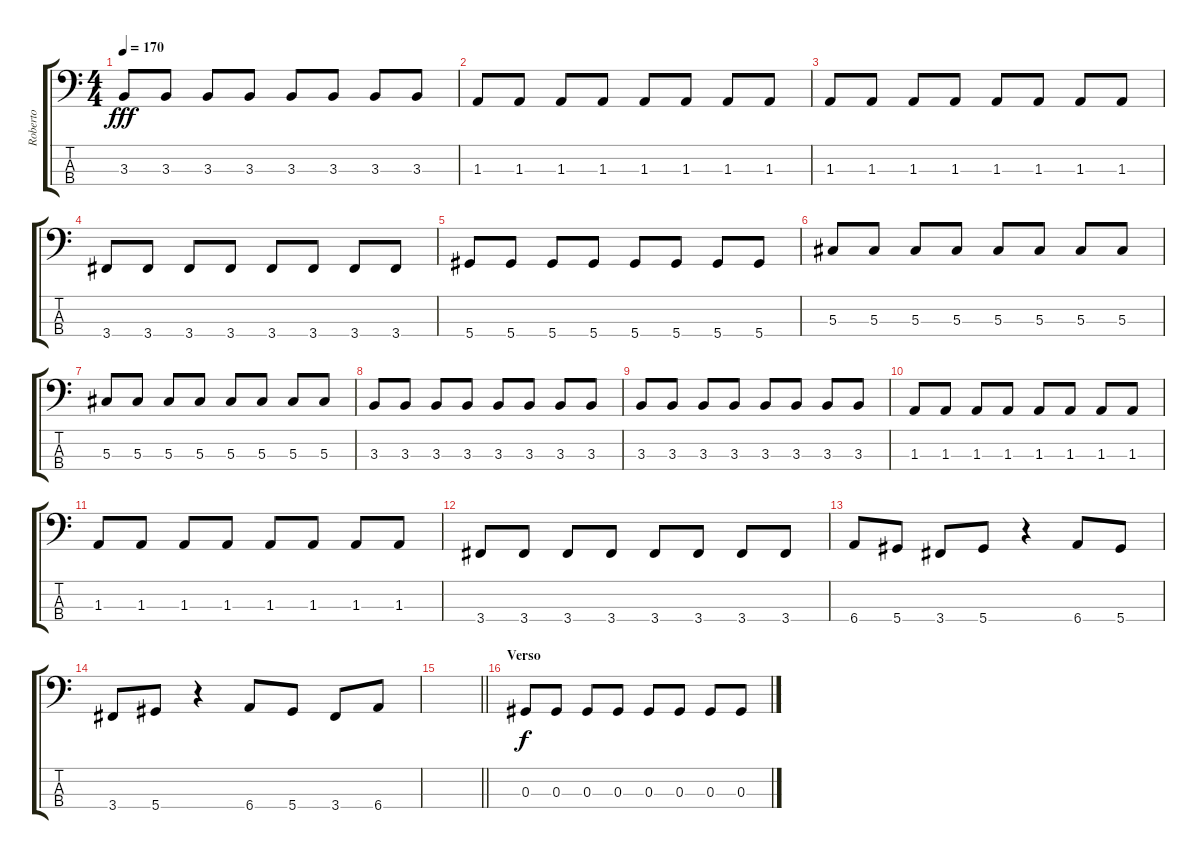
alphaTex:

\track ("Roberto" "Roberto") {instrument electricbassfinger}
\staff {score tabs}
\tuning (Gb2 Db2 Ab1 Eb1) {hide}
\ts (4 4)
\tempo 170
\clef f4
\ks c
3.3.8{dy fff} 3.3.8 3.3.8 3.3.8 3.3.8 3.3.8 3.3.8 3.3.8 |
1.3.8 1.3.8 1.3.8 1.3.8 1.3.8 1.3.8 1.3.8 1.3.8 |
1.3.8 1.3.8 1.3.8 1.3.8 1.3.8 1.3.8 1.3.8 1.3.8 |
3.4.8 3.4.8 3.4.8 3.4.8 3.4.8 3.4.8 3.4.8 3.4.8 |
5.4.8 5.4.8 5.4.8 5.4.8 5.4.8 5.4.8 5.4.8 5.4.8 |
5.3.8 5.3.8 5.3.8 5.3.8 5.3.8 5.3.8 5.3.8 5.3.8 |
5.3.8 5.3.8 5.3.8 5.3.8 5.3.8 5.3.8 5.3.8 5.3.8 |
3.3.8 3.3.8 3.3.8 3.3.8 3.3.8 3.3.8 3.3.8 3.3.8 |
3.3.8 3.3.8 3.3.8 3.3.8 3.3.8 3.3.8 3.3.8 3.3.8 |
1.3.8 1.3.8 1.3.8 1.3.8 1.3.8 1.3.8 1.3.8 1.3.8 |
1.3.8 1.3.8 1.3.8 1.3.8 1.3.8 1.3.8 1.3.8 1.3.8 |
3.4.8 3.4.8 3.4.8 3.4.8 3.4.8 3.4.8 3.4.8 3.4.8 |
6.4.8 5.4.8 3.4.8 5.4.8 r.4 6.4.8 5.4.8 |
3.4.8 5.4.8 r.4 6.4.8 5.4.8 3.4.8 6.4.8 |
\barLineRight lightlight
|
\section ("" "Verso")
0.3.8{dy f} 0.3.8 0.3.8 0.3.8 0.3.8 0.3.8 0.3.8 0.3.8
